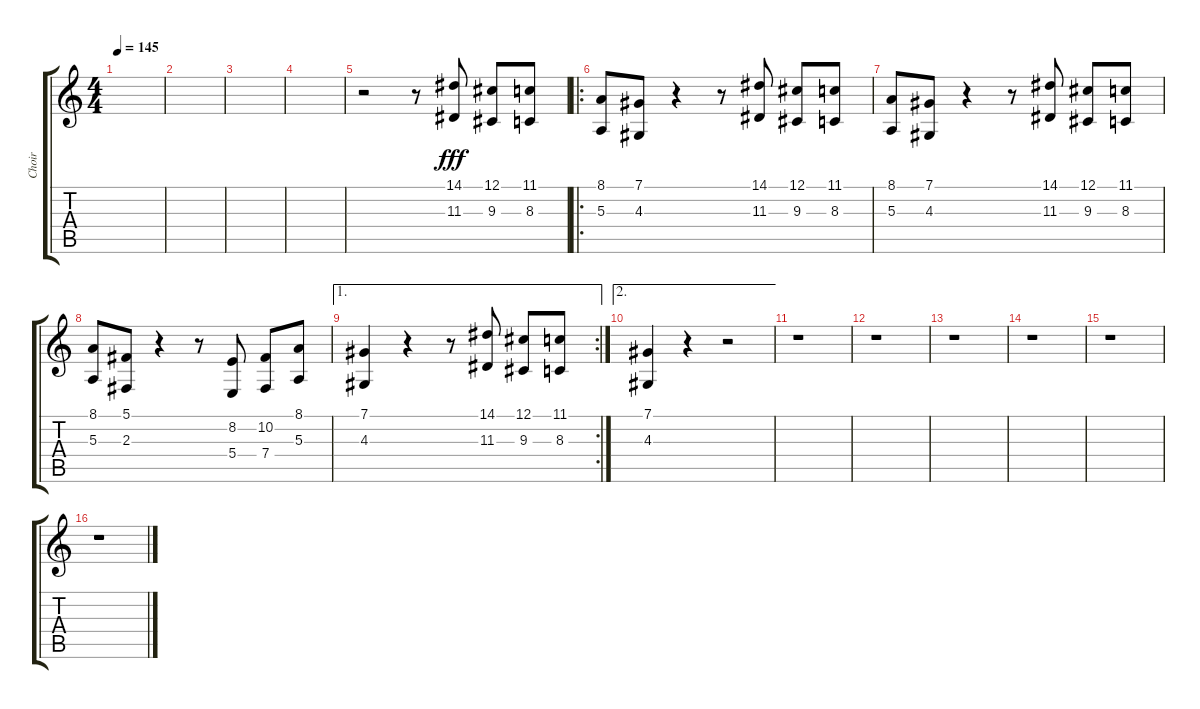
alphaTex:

\track ("Choir" "Choir") {instrument choiraahs}
\staff {score tabs}
\tuning (Db4 Ab3 E3 B2 Gb2 Db2) {hide}
\ts (4 4)
\tempo 145
\clef g2
\ks c
|
|
|
|
r.2 r.8 (14.1 11.3).8{dy fff} (12.1 9.3).8 (11.1 8.3).8 |
\ro
(8.1 5.3).8 (7.1 4.3).8 r.4 r.8 (14.1 11.3).8 (12.1 9.3).8 (11.1 8.3).8 |
(8.1 5.3).8 (7.1 4.3).8 r.4 r.8 (14.1 11.3).8 (12.1 9.3).8 (11.1 8.3).8 |
(8.1 5.3).8 (5.1 2.3).8 r.4 r.8 (8.2 5.4).8 (10.2 7.4).8 (8.1 5.3).8 |
\ae 1
\rc 2
(7.1 4.3).4 r.4 r.8 (14.1 11.3).8 (12.1 9.3).8 (11.1 8.3).8 |
\ae 2
(7.1 4.3).4 r.4 r.2 |
r.1 |
r.1 |
r.1 |
r.1 |
r.1 |
r.1
